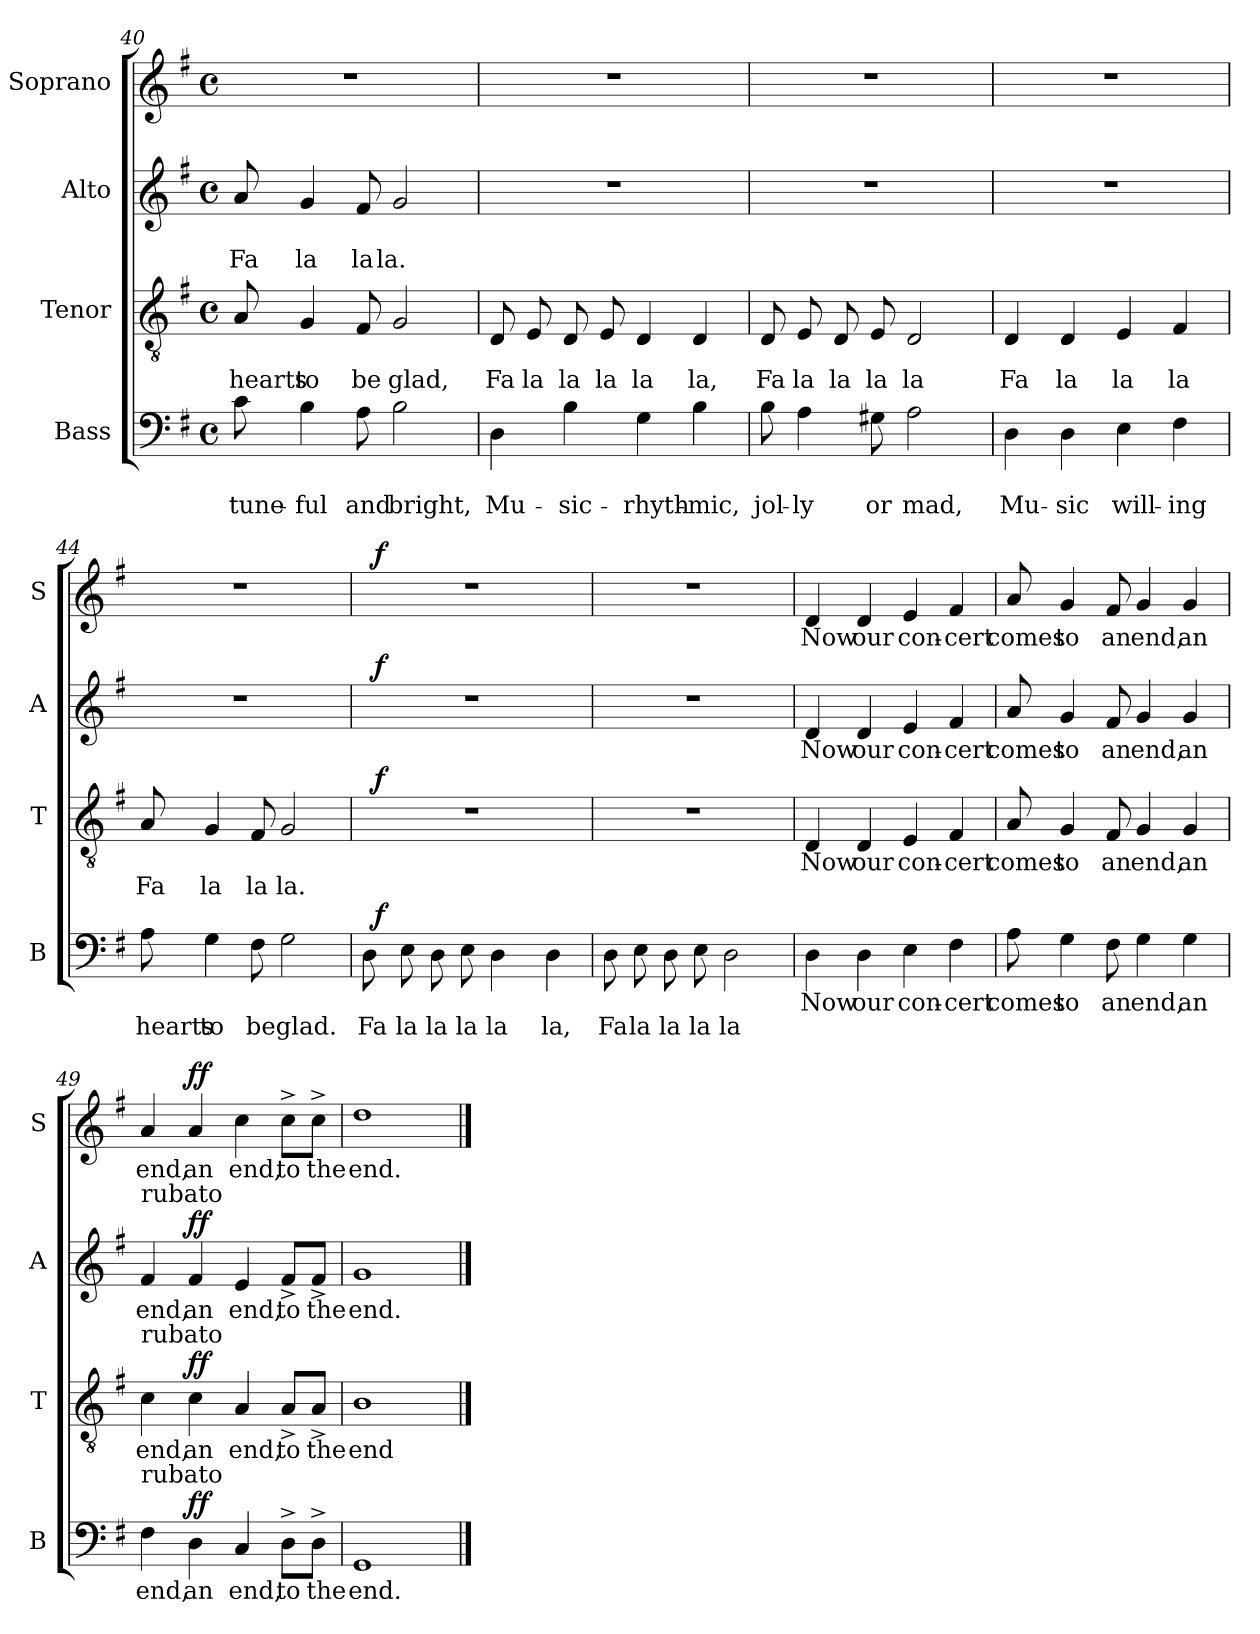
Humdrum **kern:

**kern	**text	**text	**dynam	**kern	**text	**text	**dynam	**kern	**text	**text	**dynam	**kern	**text	**dynam
*part4	*part4	*part4	*part4	*part3	*part3	*part3	*part3	*part2	*part2	*part2	*part2	*part1	*part1	*part1
*staff4	*staff4	*staff4	*staff4	*staff3	*staff3	*staff3	*staff3	*staff2	*staff2	*staff2	*staff2	*staff1	*staff1	*staff1
*I"Bass	*	*	*	*I"Tenor	*	*	*	*I"Alto	*	*	*	*I"Soprano	*	*
*I'B	*	*	*	*I'T	*	*	*	*I'A	*	*	*	*I'S	*	*
*clefF4	*	*	*	*clefGv2	*	*	*	*clefG2	*	*	*	*clefG2	*	*
*ITrd-7c-12	*	*	*	*ITrd-7c-12	*	*	*	*	*	*	*	*	*	*
*k[f#]	*	*	*	*k[f#]	*	*	*	*k[f#]	*	*	*	*k[f#]	*	*
*G:	*	*	*	*G:	*	*	*	*G:	*	*	*	*G:	*	*
*M4/4	*	*	*	*M4/4	*	*	*	*M4/4	*	*	*	*M4/4	*	*
*met(c)	*	*	*	*met(c)	*	*	*	*met(c)	*	*	*	*met(c)	*	*
=40	=40	=40	=40	=40	=40	=40	=40	=40	=40	=40	=40	=40	=40	=40
!	!	!LO:LY:b	!	!	!	!LO:LY:b	!	!	!	!LO:LY:b	!	!	!	!
8cc\	.	tune-	.	8a/	.	hearts	.	8a/	.	Fa	.	1r	.	.
!	!	!LO:LY:b	!	!	!	!LO:LY:b	!	!	!	!LO:LY:b	!	!	!	!
4b\	.	-ful	.	4g/	.	to	.	4g/	.	la	.	.	.	.
!	!	!LO:LY:b	!	!	!	!LO:LY:b	!	!	!	!LO:LY:b	!	!	!	!
8a\	.	and	.	8f#/	.	be	.	8f#/	.	la	.	.	.	.
!	!	!LO:LY:b	!	!	!	!LO:LY:b	!	!	!	!LO:LY:b	!	!	!	!
2b\	.	bright,	.	2g/	.	glad,	.	2g/	.	la.	.	.	.	.
!!LO:PB:g=z
=41	=41	=41	=41	=41	=41	=41	=41	=41	=41	=41	=41	=41	=41	=41
!	!	!LO:LY:b	!	!	!	!LO:LY:b	!	!	!	!	!	!	!	!
4d\	.	Mu-	.	8d/	.	Fa	.	1r	.	.	.	1r	.	.
!	!	!	!	!	!	!LO:LY:b	!	!	!	!	!	!	!	!
.	.	.	.	8e/	.	la	.	.	.	.	.	.	.	.
!	!	!LO:LY:b	!	!	!	!LO:LY:b	!	!	!	!	!	!	!	!
4b\	.	-sic-	.	8d/	.	la	.	.	.	.	.	.	.	.
!	!	!	!	!	!	!LO:LY:b	!	!	!	!	!	!	!	!
.	.	.	.	8e/	.	la	.	.	.	.	.	.	.	.
!	!	!LO:LY:b	!	!	!	!LO:LY:b	!	!	!	!	!	!	!	!
4g\	.	-rhyth-	.	4d/	.	la	.	.	.	.	.	.	.	.
!	!	!LO:LY:b	!	!	!	!LO:LY:b	!	!	!	!	!	!	!	!
4b\	.	-mic,	.	4d/	.	la,	.	.	.	.	.	.	.	.
=42	=42	=42	=42	=42	=42	=42	=42	=42	=42	=42	=42	=42	=42	=42
!	!	!LO:LY:b	!	!	!	!LO:LY:b	!	!	!	!	!	!	!	!
8b\	.	jol-	.	8d/	.	Fa	.	1r	.	.	.	1r	.	.
!	!	!LO:LY:b	!	!	!	!LO:LY:b	!	!	!	!	!	!	!	!
4a\	.	-ly	.	8e/	.	la	.	.	.	.	.	.	.	.
!	!	!	!	!	!	!LO:LY:b	!	!	!	!	!	!	!	!
.	.	.	.	8d/	.	la	.	.	.	.	.	.	.	.
!	!	!LO:LY:b	!	!	!	!LO:LY:b	!	!	!	!	!	!	!	!
8g#X\	.	or	.	8e/	.	la	.	.	.	.	.	.	.	.
!	!	!LO:LY:b	!	!	!	!LO:LY:b	!	!	!	!	!	!	!	!
2a\	.	mad,	.	2d/	.	la	.	.	.	.	.	.	.	.
=43	=43	=43	=43	=43	=43	=43	=43	=43	=43	=43	=43	=43	=43	=43
!	!	!LO:LY:b	!	!	!	!LO:LY:b	!	!	!	!	!	!	!	!
4d\	.	Mu-	.	4d/	.	Fa	.	1r	.	.	.	1r	.	.
!	!	!LO:LY:b	!	!	!	!LO:LY:b	!	!	!	!	!	!	!	!
4d\	.	-sic	.	4d/	.	la	.	.	.	.	.	.	.	.
!	!	!LO:LY:b	!	!	!	!LO:LY:b	!	!	!	!	!	!	!	!
4e\	.	will-	.	4e/	.	la	.	.	.	.	.	.	.	.
!	!	!LO:LY:b	!	!	!	!LO:LY:b	!	!	!	!	!	!	!	!
4f#\	.	-ing	.	4f#/	.	la	.	.	.	.	.	.	.	.
=44	=44	=44	=44	=44	=44	=44	=44	=44	=44	=44	=44	=44	=44	=44
!	!	!LO:LY:b	!	!	!	!LO:LY:b	!	!	!	!	!	!	!	!
8a\	.	hearts	.	8a/	.	Fa	.	1r	.	.	.	1r	.	.
!	!	!LO:LY:b	!	!	!	!LO:LY:b	!	!	!	!	!	!	!	!
4g\	.	to	.	4g/	.	la	.	.	.	.	.	.	.	.
!	!	!LO:LY:b	!	!	!	!LO:LY:b	!	!	!	!	!	!	!	!
8f#\	.	be	.	8f#/	.	la	.	.	.	.	.	.	.	.
!	!	!LO:LY:b	!	!	!	!LO:LY:b	!	!	!	!	!	!	!	!
2g\	.	glad.	.	2g/	.	la.	.	.	.	.	.	.	.	.
!!LO:LB:g=z
=45	=45	=45	=45	=45	=45	=45	=45	=45	=45	=45	=45	=45	=45	=45
!	!	!LO:LY:b	!	!	!	!	!	!	!	!	!	!	!	!
*^	*	*	*	*^	*	*	*	*^	*	*	*	*^	*	*
8d\	32ryy	.	Fa	.	1r	32ryy	.	.	.	1r	32ryy	.	.	.	1r	32ryy	.	.
!	!	!	!	!LO:DY:a	!	!	!	!	!LO:DY:a	!	!	!	!	!LO:DY:a	!	!	!	!LO:DY:a
.	2ryy	.	.	f	.	2ryy	.	.	f	.	2ryy	.	.	f	.	2ryy	.	f
!	!	!	!LO:LY:b	!	!	!	!	!	!	!	!	!	!	!	!	!	!	!
8e\	.	.	la	.	.	.	.	.	.	.	.	.	.	.	.	.	.	.
!	!	!	!LO:LY:b	!	!	!	!	!	!	!	!	!	!	!	!	!	!	!
8d\	.	.	la	.	.	.	.	.	.	.	.	.	.	.	.	.	.	.
!	!	!	!LO:LY:b	!	!	!	!	!	!	!	!	!	!	!	!	!	!	!
8e\	.	.	la	.	.	.	.	.	.	.	.	.	.	.	.	.	.	.
!	!	!	!LO:LY:b	!	!	!	!	!	!	!	!	!	!	!	!	!	!	!
4d\	.	.	la	.	.	.	.	.	.	.	.	.	.	.	.	.	.	.
.	4...ryy	.	.	.	.	4...ryy	.	.	.	.	4...ryy	.	.	.	.	4...ryy	.	.
!	!	!	!LO:LY:b	!	!	!	!	!	!	!	!	!	!	!	!	!	!	!
4d\	.	.	la,	.	.	.	.	.	.	.	.	.	.	.	.	.	.	.
=46	=46	=46	=46	=46	=46	=46	=46	=46	=46	=46	=46	=46	=46	=46	=46	=46	=46	=46
!	!	!	!LO:LY:b	!	!	!	!	!	!	!	!	!	!	!	!	!	!	!
*v	*v	*	*	*	*	*	*	*	*	*v	*v	*	*	*	*v	*v	*	*
*	*	*	*	*v	*v	*	*	*	*	*	*	*	*	*	*
8d\	.	Fa	.	1r	.	.	.	1r	.	.	.	1r	.	.
!	!	!LO:LY:b	!	!	!	!	!	!	!	!	!	!	!	!
8e\	.	la	.	.	.	.	.	.	.	.	.	.	.	.
!	!	!LO:LY:b	!	!	!	!	!	!	!	!	!	!	!	!
8d\	.	la	.	.	.	.	.	.	.	.	.	.	.	.
!	!	!LO:LY:b	!	!	!	!	!	!	!	!	!	!	!	!
8e\	.	la	.	.	.	.	.	.	.	.	.	.	.	.
!	!	!LO:LY:b	!	!	!	!	!	!	!	!	!	!	!	!
2d\	.	la	.	.	.	.	.	.	.	.	.	.	.	.
=47	=47	=47	=47	=47	=47	=47	=47	=47	=47	=47	=47	=47	=47	=47
!	!LO:LY:b	!	!	!	!LO:LY:b	!	!	!	!LO:LY:b	!	!	!	!LO:LY:b	!
4d\	Now	.	.	4d/	Now	.	.	4d/	Now	.	.	4d/	Now	.
!	!LO:LY:b	!	!	!	!LO:LY:b	!	!	!	!LO:LY:b	!	!	!	!LO:LY:b	!
4d\	our	.	.	4d/	our	.	.	4d/	our	.	.	4d/	our	.
!	!LO:LY:b	!	!	!	!LO:LY:b	!	!	!	!LO:LY:b	!	!	!	!LO:LY:b	!
4e\	con-	.	.	4e/	con-	.	.	4e/	con-	.	.	4e/	con-	.
!	!LO:LY:b	!	!	!	!LO:LY:b	!	!	!	!LO:LY:b	!	!	!	!LO:LY:b	!
4f#\	-cert	.	.	4f#/	-cert	.	.	4f#/	-cert	.	.	4f#/	-cert	.
=48	=48	=48	=48	=48	=48	=48	=48	=48	=48	=48	=48	=48	=48	=48
!	!LO:LY:b	!	!	!	!LO:LY:b	!	!	!	!LO:LY:b	!	!	!	!LO:LY:b	!
8a\	comes	.	.	8a/	comes	.	.	8a/	comes	.	.	8a/	comes	.
!	!LO:LY:b	!	!	!	!LO:LY:b	!	!	!	!LO:LY:b	!	!	!	!LO:LY:b	!
4g\	to	.	.	4g/	to	.	.	4g/	to	.	.	4g/	to	.
!	!LO:LY:b	!	!	!	!LO:LY:b	!	!	!	!LO:LY:b	!	!	!	!LO:LY:b	!
8f#\	an	.	.	8f#/	an	.	.	8f#/	an	.	.	8f#/	an	.
!	!LO:LY:b	!	!	!	!LO:LY:b	!	!	!	!LO:LY:b	!	!	!	!LO:LY:b	!
4g\	end,	.	.	4g/	end,	.	.	4g/	end,	.	.	4g/	end,	.
!	!LO:LY:b	!	!	!	!LO:LY:b	!	!	!	!LO:LY:b	!	!	!	!LO:LY:b	!
4g\	an	.	.	4g/	an	.	.	4g/	an	.	.	4g/	an	.
!!LO:PB:g=z
=49	=49	=49	=49	=49	=49	=49	=49	=49	=49	=49	=49	=49	=49	=49
!	!	!	!	!	!	!	!	!LO:TX:a:t=rubato	!	!	!	!	!	!
!	!	!	!	!LO:TX:a:t=rubato	!	!	!	!	!	!	!	!	!	!
!LO:TX:a:t=rubato	!	!	!	!	!	!	!	!	!	!	!	!	!	!
!	!LO:LY:b	!	!	!	!LO:LY:b	!	!	!	!LO:LY:b	!	!	!	!LO:LY:b	!
4f#\	end,	.	.	4cc\	end,	.	.	4f#/	end,	.	.	4a/	end,	.
!	!LO:LY:b	!	!LO:DY:a	!	!LO:LY:b	!	!LO:DY:a	!	!LO:LY:b	!	!LO:DY:a	!	!LO:LY:b	!LO:DY:a
4d\	an	.	ff	4cc\	an	.	ff	4f#/	an	.	ff	4a/	an	ff
!	!LO:LY:b	!	!	!	!LO:LY:b	!	!	!	!LO:LY:b	!	!	!	!LO:LY:b	!
4c/	end,	.	.	4a/	end,	.	.	4e/	end,	.	.	4cc\	end,	.
!	!LO:LY:b	!	!	!	!LO:LY:b	!	!	!	!LO:LY:b	!	!	!	!LO:LY:b	!
8d^>\L	to	.	.	8a^</L	to	.	.	8f#^</L	to	.	.	8cc^>\L	to	.
!	!LO:LY:b	!	!	!	!LO:LY:b	!	!	!	!LO:LY:b	!	!	!	!LO:LY:b	!
8d^>\J	the	.	.	8a^</J	the	.	.	8f#^</J	the	.	.	8cc^>\J	the	.
=50	=50	=50	=50	=50	=50	=50	=50	=50	=50	=50	=50	=50	=50	=50
!	!LO:LY:b	!	!	!	!LO:LY:b	!	!	!	!LO:LY:b	!	!	!	!LO:LY:b	!
1G	end.	.	.	1b	end	.	.	1g	end.	.	.	1dd	end.	.
==	==	==	==	==	==	==	==	==	==	==	==	==	==	==
*-	*-	*-	*-	*-	*-	*-	*-	*-	*-	*-	*-	*-	*-	*-
